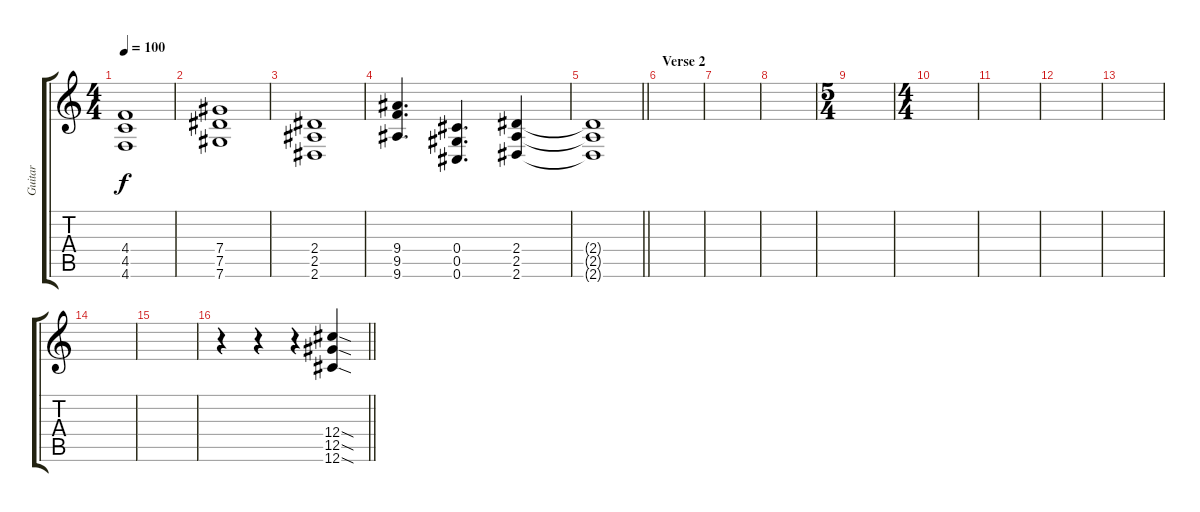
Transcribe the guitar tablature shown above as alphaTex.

\track ("Guitar" "Guitar") {instrument distortionguitar}
\staff {score tabs}
\tuning (Eb4 Bb3 Gb3 Db3 Ab2 Db2) {hide}
\ts (4 4)
\tempo 100
\clef g2
\ks c
(4.4 4.5 4.6).1{dy f} |
(7.4 7.5 7.6).1 |
(2.4 2.5 2.6).1 |
(9.4 9.5 9.6).4{d} (0.4 0.5 0.6).4{d} (2.4 2.5 2.6).4 |
\barLineRight lightlight
(2.4{t} 2.5{t} 2.6{t}).1 |
\section ("" "Verse 2")
|
|
|
\ts (5 4)
|
\ts (4 4)
|
|
|
|
|
|
\barLineRight lightlight
r.4 r.4 r.4 (12.4{sod} 12.5{sod} 12.6{sod}).4
